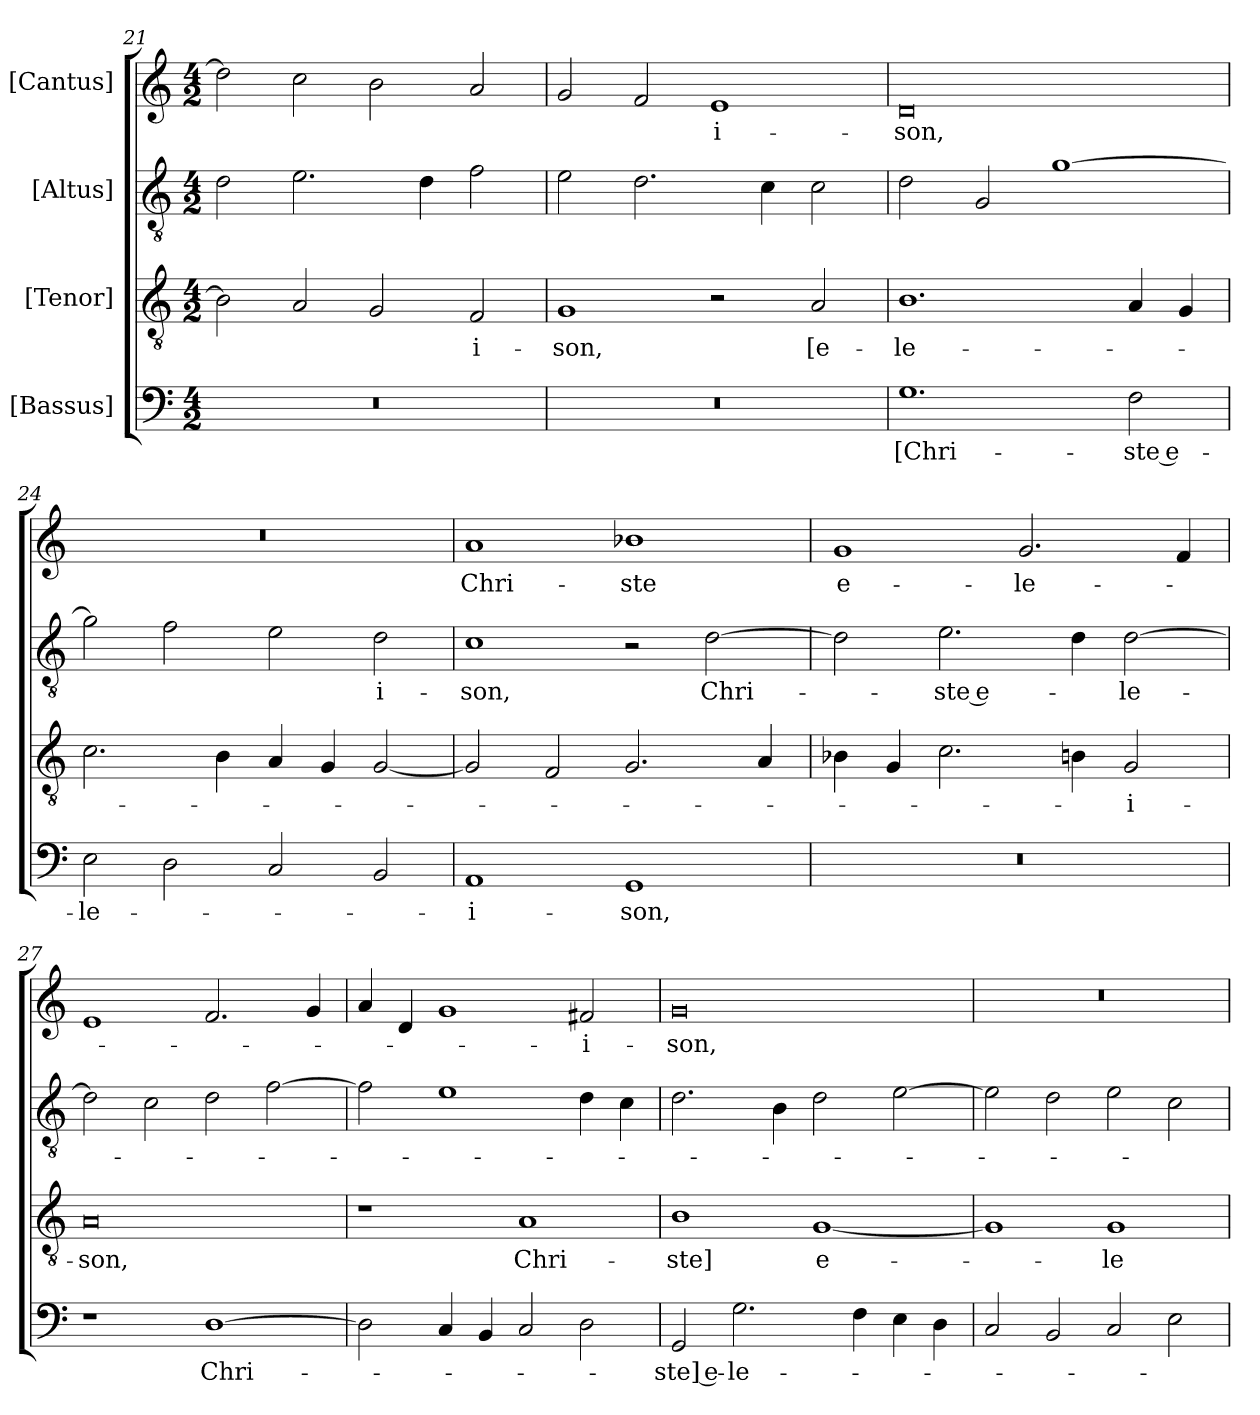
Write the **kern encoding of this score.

**kern	**text	**kern	**text	**kern	**text	**kern	**text
*part4	*part4	*part3	*part3	*part2	*part2	*part1	*part1
*staff4	*staff4	*staff3	*staff3	*staff2	*staff2	*staff1	*staff1
*I"[Bassus]	*	*I"[Tenor]	*	*I"[Altus]	*	*I"[Cantus]	*
*clefF4	*	*clefGv2	*	*clefGv2	*	*clefG2	*
*k[]	*	*k[]	*	*k[]	*	*k[]	*
*M4/2	*	*M4/2	*	*M4/2	*	*M4/2	*
=21	=21	=21	=21	=21	=21	=21	=21
0r	.	2B\]	.	2d\	.	2dd\]	.
.	.	2A/	.	2.e\	.	2cc\	.
.	.	2G/	.	.	.	2b\	.
.	.	.	.	4d\	.	.	.
.	.	2F/	-i-	2f\	.	2a/	.
=22	=22	=22	=22	=22	=22	=22	=22
0r	.	1G/	-son,	2e\	.	2g/	.
.	.	.	.	2.d\	.	2f/	.
.	.	2r	.	.	.	1e/	-i-
.	.	.	.	4c\	.	.	.
.	.	2A/	[e-	2c\	.	.	.
=23	=23	=23	=23	=23	=23	=23	=23
1.G\	[Chri-	1.B\	-le-	2d\	.	0d/	-son,
.	.	.	.	2G/	.	.	.
.	.	.	.	[1g\	.	.	.
2F\	-ste e-	4A/	.	.	.	.	.
.	.	4G/	.	.	.	.	.
=24	=24	=24	=24	=24	=24	=24	=24
2E\	-le-	2.c\	.	2g\]	.	0r	.
2D\	.	.	.	2f\	.	.	.
.	.	4B\	.	.	.	.	.
2C/	.	4A/	.	2e\	.	.	.
.	.	4G/	.	.	.	.	.
2BB/	.	[2G/	.	2d\	-i-	.	.
=25	=25	=25	=25	=25	=25	=25	=25
1AA/	-i-	2G/]	.	1c\	-son,	1a/	Chri-
.	.	2F/	.	.	.	.	.
1GG/	-son,	2.G/	.	2r	.	1b-X\	-ste
.	.	.	.	[2d\	Chri-	.	.
.	.	4A/	.	.	.	.	.
=26	=26	=26	=26	=26	=26	=26	=26
0r	.	4B-X\	.	2d\]	.	1g/	e-
.	.	4G/	.	.	.	.	.
.	.	2.c\	.	2.e\	-ste e-	.	.
.	.	.	.	.	.	2.g/	-le-
.	.	4Bn\	.	4d\	.	.	.
.	.	2G/	-i-	[2d\	-le-	.	.
.	.	.	.	.	.	4f/	.
=27	=27	=27	=27	=27	=27	=27	=27
1r	.	0A/	-son,	2d\]	.	1e/	.
.	.	.	.	2c\	.	.	.
[1D\	Chri-	.	.	2d\	.	2.f/	.
.	.	.	.	[2f\	.	.	.
.	.	.	.	.	.	4g/	.
=28	=28	=28	=28	=28	=28	=28	=28
2D\]	.	1r	.	2f\]	.	4a/	.
.	.	.	.	.	.	4d/	.
4C/	.	.	.	1e\	.	1g/	.
4BB/	.	.	.	.	.	.	.
2C/	.	1A/	Chri-	.	.	.	.
2D\	.	.	.	4d\	.	2f#X/	-i-
.	.	.	.	4c\	.	.	.
=29	=29	=29	=29	=29	=29	=29	=29
2GG/	-ste] e-	1B\	-ste]	2.d\	.	0g/	-son,
2.G\	-le-	.	.	.	.	.	.
.	.	.	.	4B\	.	.	.
.	.	[1G/	e-	2d\	.	.	.
4F\	.	.	.	.	.	.	.
4E\	.	.	.	[2e\	.	.	.
4D\	.	.	.	.	.	.	.
=30	=30	=30	=30	=30	=30	=30	=30
2C/	.	1G/]	.	2e\]	.	0r	.
2BB/	.	.	.	2d\	.	.	.
2C/	.	1G/	-le-	2e\	.	.	.
2E\	.	.	.	2c\	.	.	.
=	=	=	=	=	=	=	=
*-	*-	*-	*-	*-	*-	*-	*-
